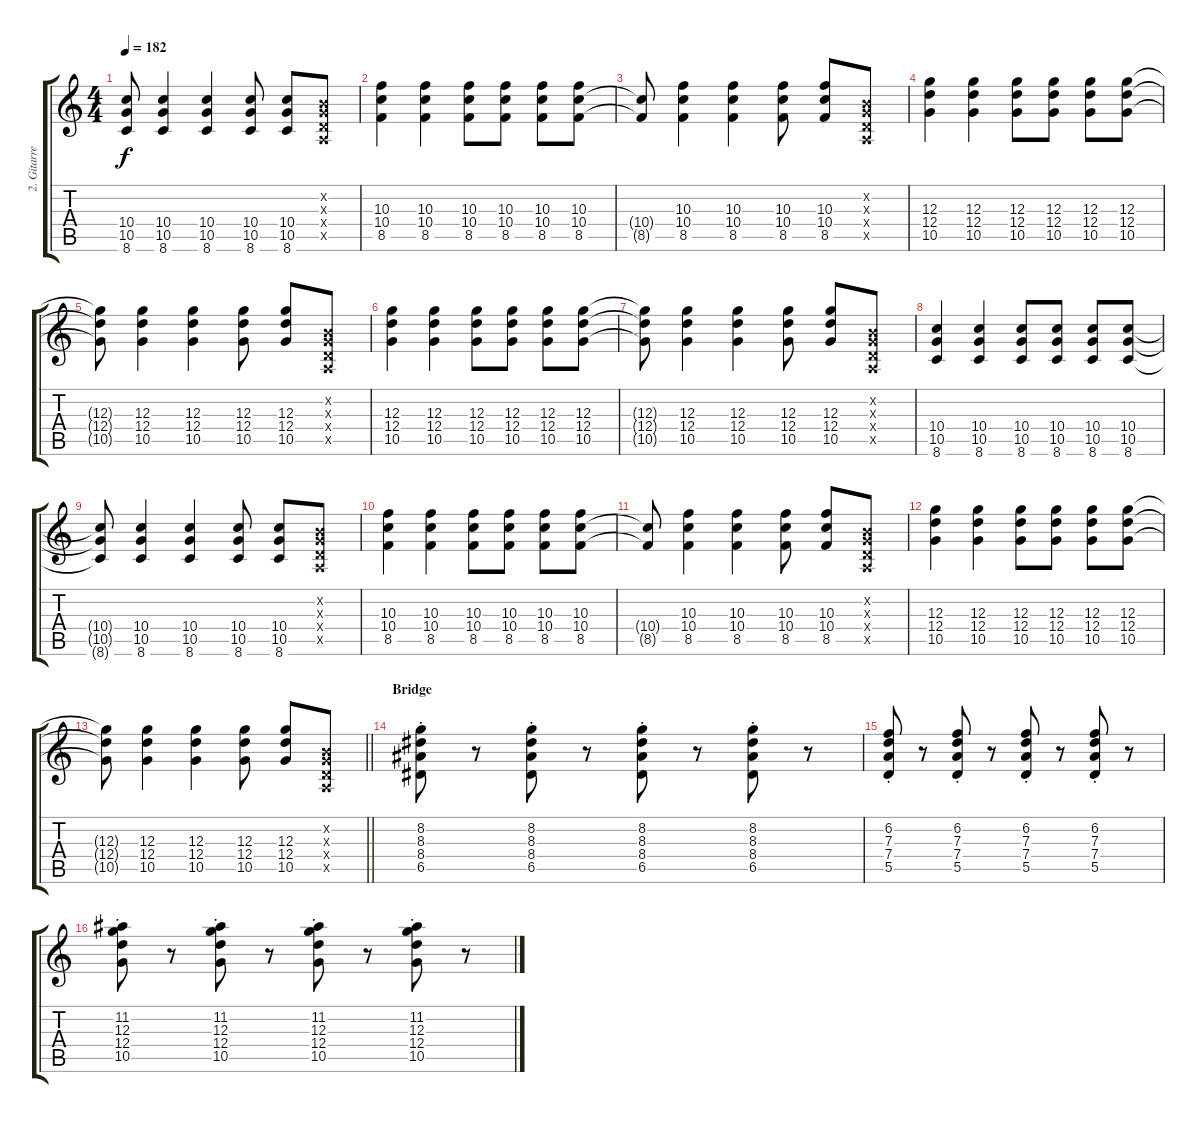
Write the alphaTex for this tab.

\track ("2. Gitarre" "2. Gitarre") {instrument distortionguitar}
\staff {score tabs}
\tuning (E4 B3 G3 D3 A2 E2) {hide}
\ts (4 4)
\tempo 182
\clef g2
\ks c
(10.4{t} 10.5{t} 8.6{t}).8{dy f} (10.4 10.5 8.6).4 (10.4 10.5 8.6).4 (10.4 10.5 8.6).8 (10.4 10.5 8.6).8 (0.2{x} 0.3{x} 0.4{x} 0.5{x}).8 |
(10.3 10.4 8.5).4 (10.3 10.4 8.5).4 (10.3 10.4 8.5).8 (10.3 10.4 8.5).8 (10.3 10.4 8.5).8 (10.3 10.4 8.5).8 |
(10.4{t} 8.5{t}).8 (10.3 10.4 8.5).4 (10.3 10.4 8.5).4 (10.3 10.4 8.5).8 (10.3 10.4 8.5).8 (0.2{x} 0.3{x} 0.4{x} 0.5{x}).8 |
(12.3 12.4 10.5).4 (12.3 12.4 10.5).4 (12.3 12.4 10.5).8 (12.3 12.4 10.5).8 (12.3 12.4 10.5).8 (12.3 12.4 10.5).8 |
(12.3{t} 12.4{t} 10.5{t}).8 (12.3 12.4 10.5).4 (12.3 12.4 10.5).4 (12.3 12.4 10.5).8 (12.3 12.4 10.5).8 (0.2{x} 0.3{x} 0.4{x} 0.5{x}).8 |
(12.3 12.4 10.5).4 (12.3 12.4 10.5).4 (12.3 12.4 10.5).8 (12.3 12.4 10.5).8 (12.3 12.4 10.5).8 (12.3 12.4 10.5).8 |
(12.3{t} 12.4{t} 10.5{t}).8 (12.3 12.4 10.5).4 (12.3 12.4 10.5).4 (12.3 12.4 10.5).8 (12.3 12.4 10.5).8 (0.2{x} 0.3{x} 0.4{x} 0.5{x}).8 |
(10.4 10.5 8.6).4 (10.4 10.5 8.6).4 (10.4 10.5 8.6).8 (10.4 10.5 8.6).8 (10.4 10.5 8.6).8 (10.4 10.5 8.6).8 |
(10.4{t} 10.5{t} 8.6{t}).8 (10.4 10.5 8.6).4 (10.4 10.5 8.6).4 (10.4 10.5 8.6).8 (10.4 10.5 8.6).8 (0.2{x} 0.3{x} 0.4{x} 0.5{x}).8 |
(10.3 10.4 8.5).4 (10.3 10.4 8.5).4 (10.3 10.4 8.5).8 (10.3 10.4 8.5).8 (10.3 10.4 8.5).8 (10.3 10.4 8.5).8 |
(10.4{t} 8.5{t}).8 (10.3 10.4 8.5).4 (10.3 10.4 8.5).4 (10.3 10.4 8.5).8 (10.3 10.4 8.5).8 (0.2{x} 0.3{x} 0.4{x} 0.5{x}).8 |
(12.3 12.4 10.5).4 (12.3 12.4 10.5).4 (12.3 12.4 10.5).8 (12.3 12.4 10.5).8 (12.3 12.4 10.5).8 (12.3 12.4 10.5).8 |
\barLineRight lightlight
(12.3{t} 12.4{t} 10.5{t}).8 (12.3 12.4 10.5).4 (12.3 12.4 10.5).4 (12.3 12.4 10.5).8 (12.3 12.4 10.5).8 (0.2{x} 0.3{x} 0.4{x} 0.5{x}).8 |
\section ("" "Bridge")
(8.2 8.3 8.4 6.5{st}).8 r.8 (8.2 8.3 8.4 6.5{st}).8 r.8 (8.2 8.3 8.4 6.5{st}).8 r.8 (8.2 8.3 8.4 6.5{st}).8 r.8 |
(6.2 7.3 7.4 5.5{st}).8 r.8 (6.2 7.3 7.4 5.5{st}).8 r.8 (6.2 7.3 7.4 5.5{st}).8 r.8 (6.2 7.3 7.4 5.5{st}).8 r.8 |
(11.2{st} 12.3 12.4 10.5).8 r.8 (11.2{st} 12.3 12.4 10.5).8 r.8 (11.2{st} 12.3 12.4 10.5).8 r.8 (11.2{st} 12.3 12.4 10.5).8 r.8
